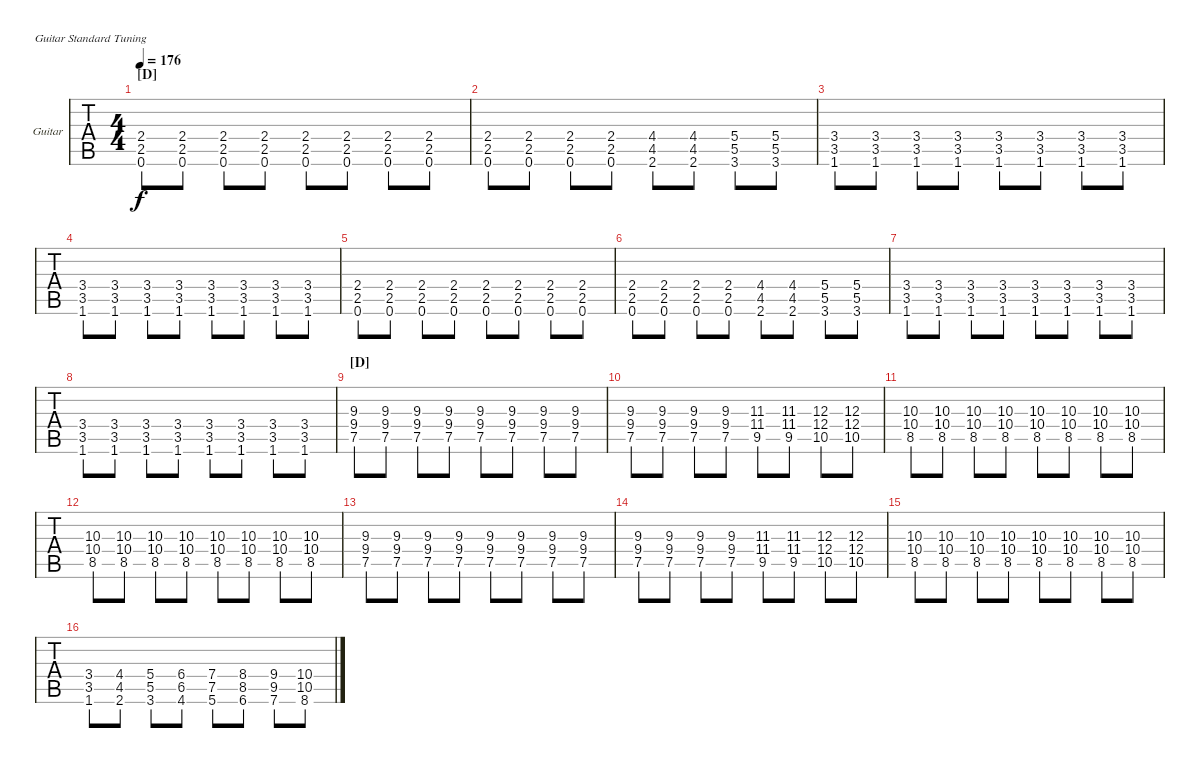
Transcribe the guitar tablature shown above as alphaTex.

\defaultSystemsLayout 4
\bracketExtendMode groupsimilarinstruments
\firstSystemTrackNameOrientation horizontal
\otherSystemsTrackNameOrientation horizontal
\track ("Guitar" "Guitar") {instrument distortionguitar}
\staff {tabs}
\tuning (E4 B3 G3 D3 A2 E2)
\ts (4 4)
\section ("D" "")
\tempo 176
\clef g2
\ks c
(0.6 2.5 2.4).8{dy f} (0.6 2.5 2.4).8 (0.6 2.5 2.4).8 (0.6 2.5 2.4).8 (0.6 2.5 2.4).8 (0.6 2.5 2.4).8 (0.6 2.5 2.4).8 (0.6 2.5 2.4).8 |
(0.6 2.5 2.4).8 (0.6 2.5 2.4).8 (0.6 2.5 2.4).8 (0.6 2.5 2.4).8 (2.6 4.5 4.4).8 (2.6 4.5 4.4).8 (3.6 5.4 5.5).8 (3.6 5.4 5.5).8 |
(1.6 3.5 3.4).8 (1.6 3.5 3.4).8 (1.6 3.5 3.4).8 (1.6 3.5 3.4).8 (1.6 3.5 3.4).8 (1.6 3.5 3.4).8 (1.6 3.5 3.4).8 (1.6 3.5 3.4).8 |
(1.6 3.5 3.4).8 (1.6 3.5 3.4).8 (1.6 3.5 3.4).8 (1.6 3.5 3.4).8 (1.6 3.5 3.4).8 (1.6 3.5 3.4).8 (1.6 3.5 3.4).8 (1.6 3.5 3.4).8 |
(0.6 2.5 2.4).8 (0.6 2.5 2.4).8 (0.6 2.5 2.4).8 (0.6 2.5 2.4).8 (0.6 2.5 2.4).8 (0.6 2.5 2.4).8 (0.6 2.5 2.4).8 (0.6 2.5 2.4).8 |
(0.6 2.5 2.4).8 (0.6 2.5 2.4).8 (0.6 2.5 2.4).8 (0.6 2.5 2.4).8 (2.6 4.5 4.4).8 (2.6 4.5 4.4).8 (3.6 5.4 5.5).8 (3.6 5.4 5.5).8 |
(1.6 3.5 3.4).8 (1.6 3.5 3.4).8 (1.6 3.5 3.4).8 (1.6 3.5 3.4).8 (1.6 3.5 3.4).8 (1.6 3.5 3.4).8 (1.6 3.5 3.4).8 (1.6 3.5 3.4).8 |
(1.6 3.5 3.4).8 (1.6 3.5 3.4).8 (1.6 3.5 3.4).8 (1.6 3.5 3.4).8 (1.6 3.5 3.4).8 (1.6 3.5 3.4).8 (1.6 3.5 3.4).8 (1.6 3.5 3.4).8 |
\section ("D" "")
(7.5 9.4 9.3).8 (7.5 9.4 9.3).8 (7.5 9.4 9.3).8 (7.5 9.4 9.3).8 (7.5 9.4 9.3).8 (7.5 9.4 9.3).8 (7.5 9.4 9.3).8 (7.5 9.4 9.3).8 |
(7.5 9.4 9.3).8 (7.5 9.4 9.3).8 (7.5 9.4 9.3).8 (7.5 9.4 9.3).8 (9.5 11.4 11.3).8 (9.5 11.4 11.3).8 (12.4 10.5 12.3).8 (12.4 10.5 12.3).8 |
(8.5 10.4 10.3).8 (8.5 10.4 10.3).8 (8.5 10.4 10.3).8 (8.5 10.4 10.3).8 (8.5 10.4 10.3).8 (8.5 10.4 10.3).8 (10.4 8.5 10.3).8 (8.5 10.4 10.3).8 |
(8.5 10.4 10.3).8 (8.5 10.4 10.3).8 (8.5 10.4 10.3).8 (8.5 10.4 10.3).8 (8.5 10.4 10.3).8 (8.5 10.4 10.3).8 (10.4 8.5 10.3).8 (8.5 10.4 10.3).8 |
(7.5 9.4 9.3).8 (7.5 9.4 9.3).8 (7.5 9.4 9.3).8 (7.5 9.4 9.3).8 (7.5 9.4 9.3).8 (7.5 9.4 9.3).8 (7.5 9.4 9.3).8 (7.5 9.4 9.3).8 |
(7.5 9.4 9.3).8 (7.5 9.4 9.3).8 (7.5 9.4 9.3).8 (7.5 9.4 9.3).8 (9.5 11.4 11.3).8 (9.5 11.4 11.3).8 (12.4 10.5 12.3).8 (12.4 10.5 12.3).8 |
(8.5 10.4 10.3).8 (8.5 10.4 10.3).8 (8.5 10.4 10.3).8 (8.5 10.4 10.3).8 (8.5 10.4 10.3).8 (8.5 10.4 10.3).8 (10.4 8.5 10.3).8 (8.5 10.4 10.3).8 |
(1.6 3.5 3.4).8 (2.6 4.5 4.4).8 (3.6 5.5 5.4).8 (4.6 6.5 6.4).8 (5.6 7.5 7.4).8 (6.6 8.5 8.4).8 (7.6 9.5 9.4).8 (8.6 10.5 10.4).8
